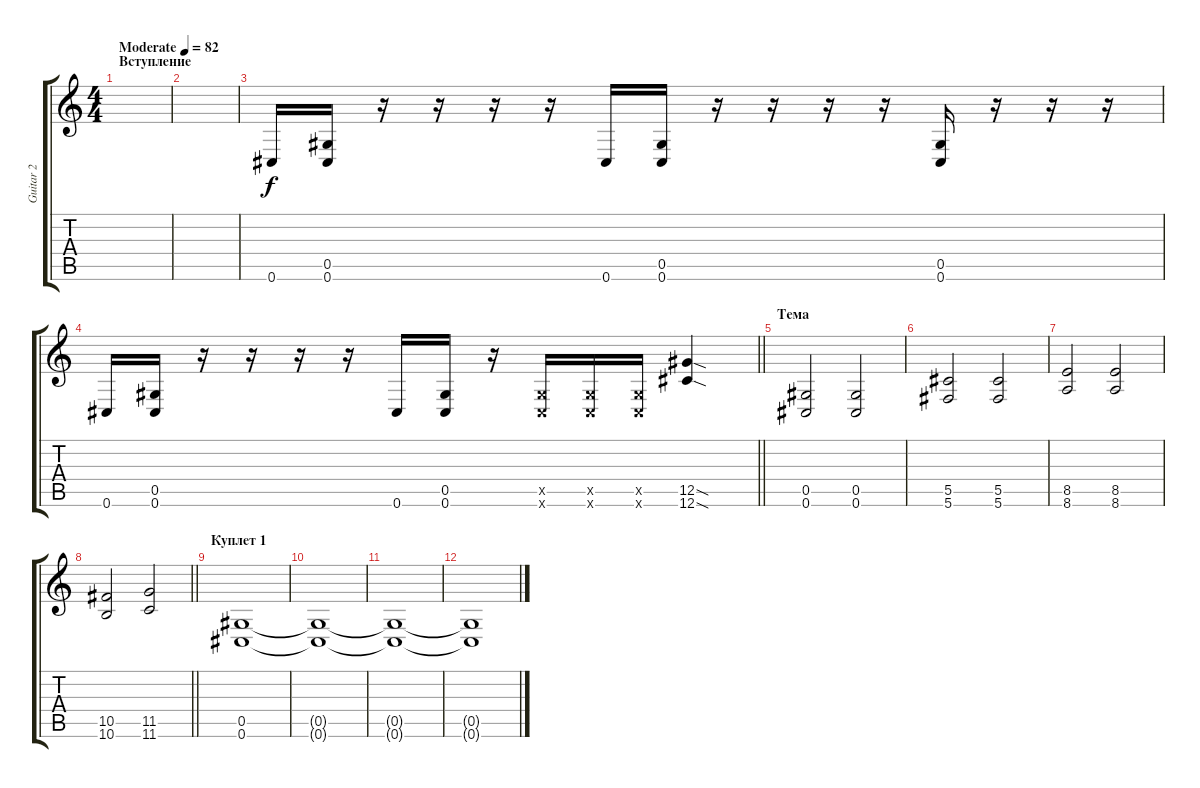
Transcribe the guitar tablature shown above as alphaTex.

\track ("Guitar 2" "Guitar 2") {instrument distortionguitar}
\staff {score tabs}
\tuning (Eb4 Bb3 Gb3 Db3 Ab2 Db2) {hide}
\ts (4 4)
\section ("" "Вступление")
\tempo (82 "Moderate")
\clef g2
\ks c
|
|
0.6.16 (0.5 0.6).16 r.16 r.16 r.16 r.16 0.6.16 (0.5 0.6).16 r.16 r.16 r.16 r.16 (0.5 0.6).16 r.16 r.16 r.16 |
\barLineRight lightlight
0.6.16 (0.5 0.6).16 r.16 r.16 r.16 r.16 0.6.16 (0.5 0.6).16 r.16 (0.5{x} 0.6{x}).16 (0.5{x} 0.6{x}).16 (0.5{x} 0.6{x}).16 (12.5{sod} 12.6{sod}).4 |
\section ("" "Тема")
(0.5 0.6).2 (0.5 0.6).2 |
(5.5 5.6).2 (5.5 5.6).2 |
(8.5 8.6).2 (8.5 8.6).2 |
\barLineRight lightlight
(10.5 10.6).2 (11.5 11.6).2 |
\section ("" "Куплет 1")
(0.5 0.6).1 |
(0.5{t} 0.6{t}).1 |
(0.5{t} 0.6{t}).1 |
(0.5{t} 0.6{t}).1
